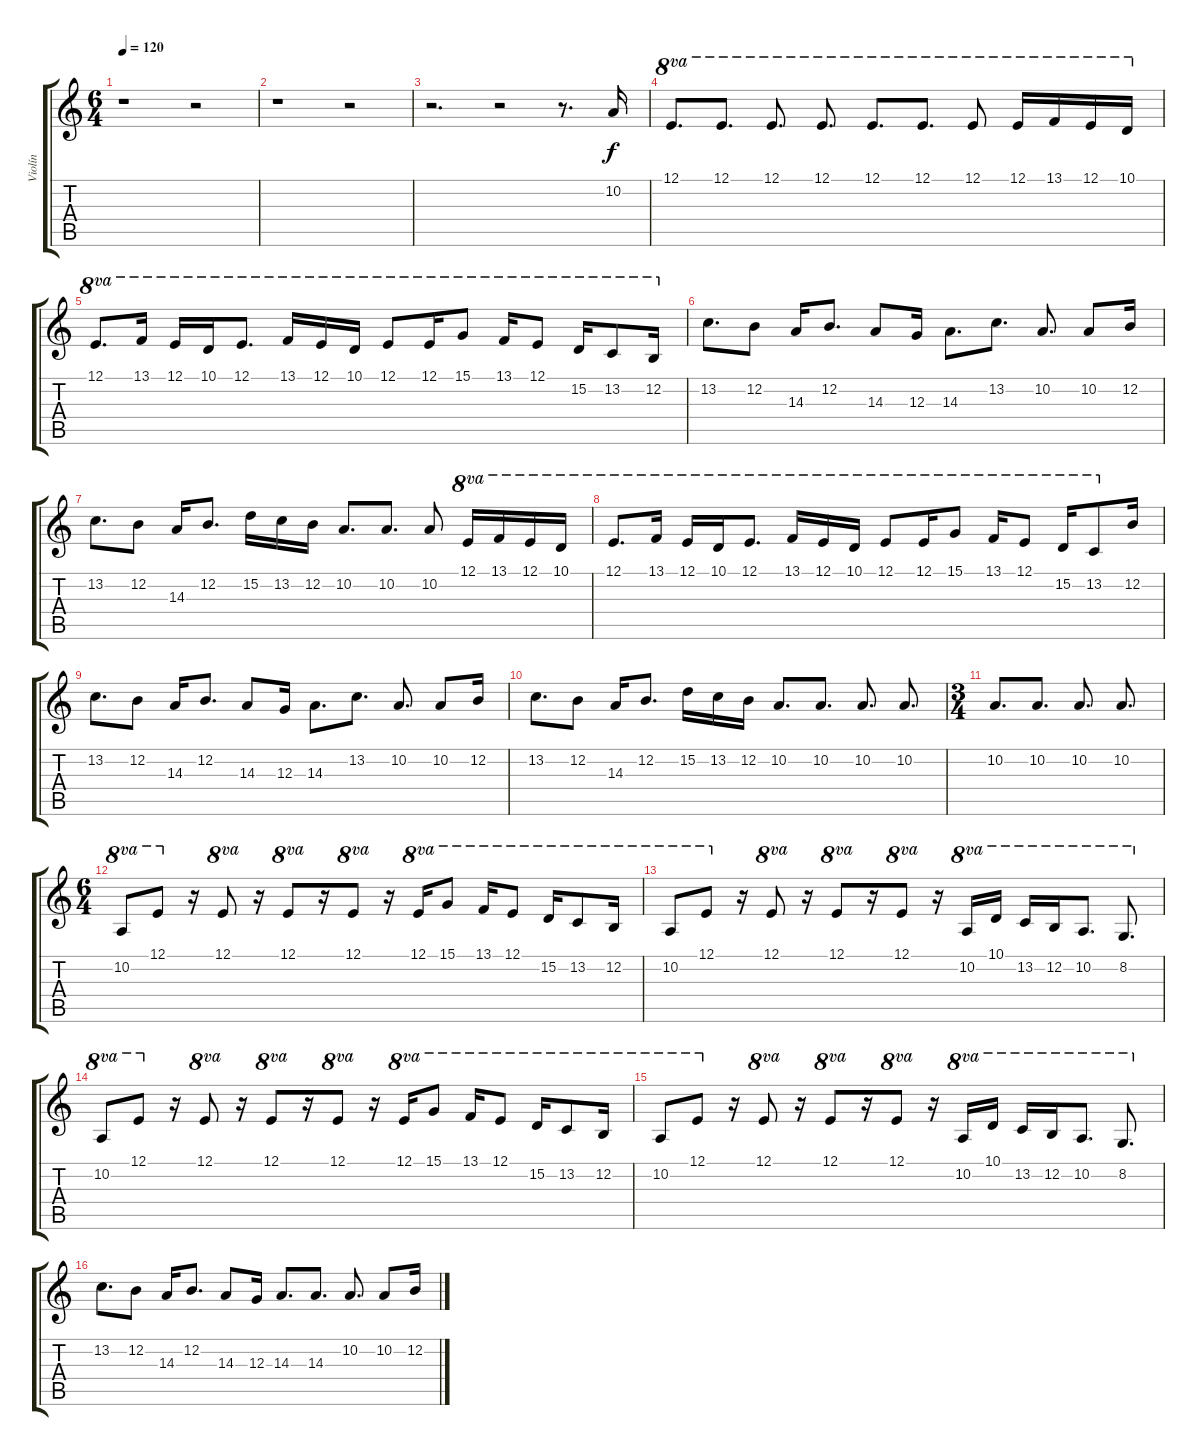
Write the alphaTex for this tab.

\track ("Violín" "Violín") {instrument violin}
\staff {score tabs}
\tuning (E4 B3 G3 D3 A2 E2) {hide}
\ts (6 4)
\tempo 120
\clef g2
\ks c
r.1{dy f instrument violin} r.2 |
r.1 r.2 |
r.2{d} r.2 r.8{d} 10.2.16 |
12.1.8{d ot 8va} 12.1.8{d ot 8va} 12.1.8{d ot 8va} 12.1.8{d ot 8va} 12.1.8{d ot 8va} 12.1.8{d ot 8va} 12.1.8{ot 8va} 12.1.16{ot 8va} 13.1.16{ot 8va} 12.1.16{ot 8va} 10.1.16{ot 8va} |
12.1.8{d ot 8va} 13.1.16{ot 8va} 12.1.16{ot 8va} 10.1.16{ot 8va} 12.1.8{d ot 8va} 13.1.16{ot 8va} 12.1.16{ot 8va} 10.1.16{ot 8va} 12.1.8{ot 8va} 12.1.16{ot 8va} 15.1.8{ot 8va} 13.1.16{ot 8va} 12.1.8{ot 8va} 15.2.16{ot 8va} 13.2.8{ot 8va} 12.2.16{ot 8va} |
13.2.8{d} 12.2.8 14.3.16 12.2.8{d} 14.3.8 12.3.16 14.3.8{d} 13.2.8{d} 10.2.8{d} 10.2.8 12.2.16 |
13.2.8{d} 12.2.8 14.3.16 12.2.8{d} 15.2.16 13.2.16 12.2.16 10.2.8{d} 10.2.8{d} 10.2.8 12.1.16{ot 8va} 13.1.16{ot 8va} 12.1.16{ot 8va} 10.1.16{ot 8va} |
12.1.8{d ot 8va} 13.1.16{ot 8va} 12.1.16{ot 8va} 10.1.16{ot 8va} 12.1.8{d ot 8va} 13.1.16{ot 8va} 12.1.16{ot 8va} 10.1.16{ot 8va} 12.1.8{ot 8va} 12.1.16{ot 8va} 15.1.8{ot 8va} 13.1.16{ot 8va} 12.1.8{ot 8va} 15.2.16{ot 8va} 13.2.8{ot 8va} 12.2.16 |
13.2.8{d} 12.2.8 14.3.16 12.2.8{d} 14.3.8 12.3.16 14.3.8{d} 13.2.8{d} 10.2.8{d} 10.2.8 12.2.16 |
13.2.8{d} 12.2.8 14.3.16 12.2.8{d} 15.2.16 13.2.16 12.2.16 10.2.8{d} 10.2.8{d} 10.2.8{d} 10.2.8{d} |
\ts (3 4)
10.2.8{d} 10.2.8{d} 10.2.8{d} 10.2.8{d} |
\ts (6 4)
10.2.8{ot 8va} 12.1.8{ot 8va} r.16 12.1.8{ot 8va} r.16 12.1.8{ot 8va} r.16 12.1.8{ot 8va} r.16 12.1.16{ot 8va} 15.1.8{ot 8va} 13.1.16{ot 8va} 12.1.8{ot 8va} 15.2.16{ot 8va} 13.2.8{ot 8va} 12.2.16{ot 8va} |
10.2.8{ot 8va} 12.1.8{ot 8va} r.16 12.1.8{ot 8va} r.16 12.1.8{ot 8va} r.16 12.1.8{ot 8va} r.16 10.2.16{ot 8va} 10.1.16{ot 8va} 13.2.16{ot 8va} 12.2.16{ot 8va} 10.2.8{d ot 8va} 8.2.8{d ot 8va} |
10.2.8{ot 8va} 12.1.8{ot 8va} r.16 12.1.8{ot 8va} r.16 12.1.8{ot 8va} r.16 12.1.8{ot 8va} r.16 12.1.16{ot 8va} 15.1.8{ot 8va} 13.1.16{ot 8va} 12.1.8{ot 8va} 15.2.16{ot 8va} 13.2.8{ot 8va} 12.2.16{ot 8va} |
10.2.8{ot 8va} 12.1.8{ot 8va} r.16 12.1.8{ot 8va} r.16 12.1.8{ot 8va} r.16 12.1.8{ot 8va} r.16 10.2.16{ot 8va} 10.1.16{ot 8va} 13.2.16{ot 8va} 12.2.16{ot 8va} 10.2.8{d ot 8va} 8.2.8{d ot 8va} |
13.2.8{d} 12.2.8 14.3.16 12.2.8{d} 14.3.8 12.3.16 14.3.8{d} 14.3.8{d} 10.2.8{d} 10.2.8 12.2.16
